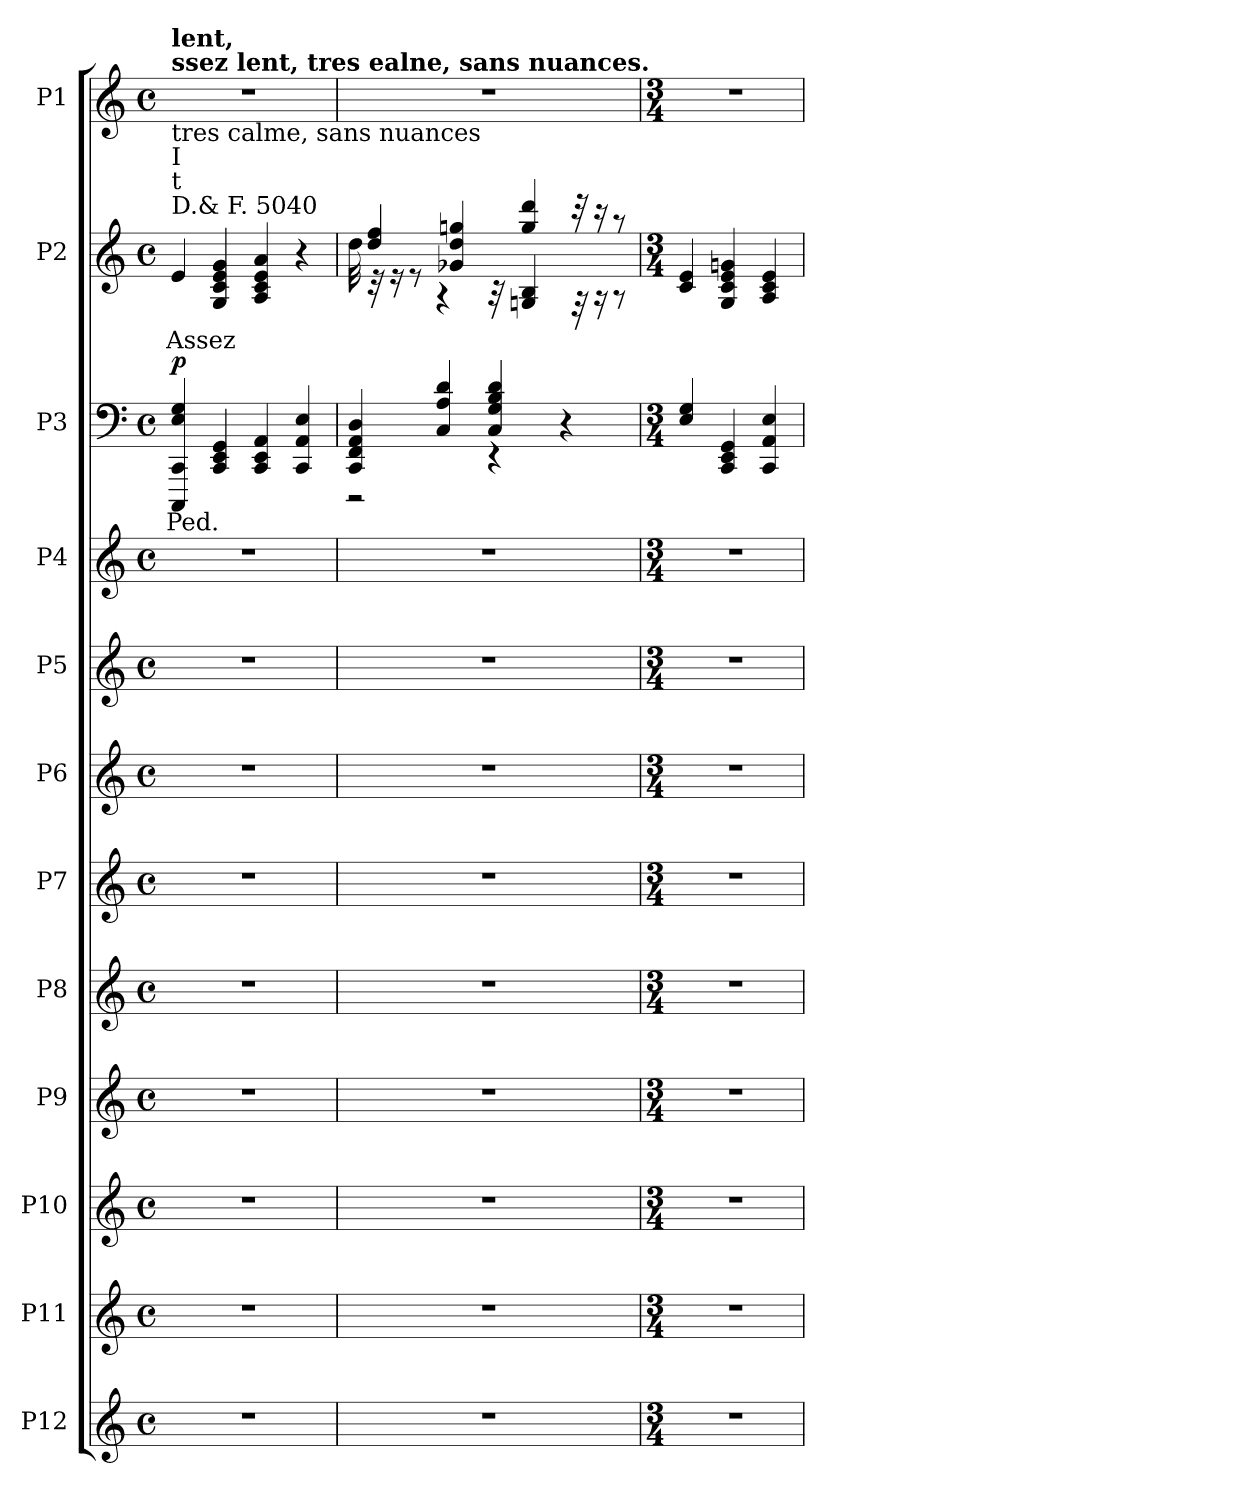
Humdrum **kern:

**kern	**kern	**kern	**kern	**kern	**kern	**kern	**kern	**kern	**kern	**text	**dynam	**kern	**text	**dynam	**kern
*part12	*part11	*part10	*part9	*part8	*part7	*part6	*part5	*part4	*part3	*part3	*part3	*part2	*part2	*part2	*part1
*staff12	*staff11	*staff10	*staff9	*staff8	*staff7	*staff6	*staff5	*staff4	*staff3	*staff3	*staff3	*staff2	*staff2	*staff2	*staff1
*I"P12	*I"P11	*I"P10	*I"P9	*I"P8	*I"P7	*I"P6	*I"P5	*I"P4	*I"P3	*	*	*I"P2	*	*	*I"P1
!!LO:PB:g=z
*clefG2	*clefG2	*clefG2	*clefG2	*clefG2	*clefG2	*clefG2	*clefG2	*clefG2	*clefF4	*	*	*clefG2	*	*	*clefG2
*k[]	*k[]	*k[]	*k[]	*k[]	*k[]	*k[]	*k[]	*k[]	*k[]	*	*	*k[]	*	*	*k[]
*C:	*C:	*C:	*C:	*C:	*C:	*C:	*C:	*C:	*C:	*	*	*C:	*	*	*C:
*M4/4	*M4/4	*M4/4	*M4/4	*M4/4	*M4/4	*M4/4	*M4/4	*M4/4	*M4/4	*	*	*M4/4	*	*	*M4/4
*met(c)	*met(c)	*met(c)	*met(c)	*met(c)	*met(c)	*met(c)	*met(c)	*met(c)	*met(c)	*	*	*met(c)	*	*	*met(c)
*MM60	*MM60	*MM60	*MM60	*MM60	*MM60	*MM60	*MM60	*MM60	*MM60	*	*	*MM60	*	*	*MM60
=1	=1	=1	=1	=1	=1	=1	=1	=1	=1	=1	=1	=1	=1	=1	=1
!	!	!	!	!	!	!	!	!	!	!LO:LY:b:color=#000000	!	!	!	!	!
!	!	!	!	!	!	!	!	!	!	!	!	!	!	!	!LO:TX:b:t=tres calme, sans nuances
!	!	!	!	!	!	!	!	!	!	!	!	!	!	!	!LO:TX:b:t=I
!	!	!	!	!	!	!	!	!	!	!	!	!	!	!	!LO:TX:b:t=t
!	!	!	!	!	!	!	!	!	!	!	!	!	!	!	!LO:TX:b:t=D.& F. 5040
!	!	!	!	!	!	!	!	!	!	!	!	!	!	!	!LO:TX:a:B:t=ssez lent, tres ealne, sans nuances.
!	!	!	!	!	!	!	!	!	!	!	!	!	!	!	!LO:TX:a:B:t=lent,
!	!	!	!	!	!	!	!	!	!	!	!	!	!LO:LY:a:color=#000000	!	!
1r	1r	1r	1r	1r	1r	1r	1r	1r	4CCCi/ 4CCi 4Ei 4Gi	Ped.	p	4ei/	Assez	mp mp	1r
.	.	.	.	.	.	.	.	.	4CCi/ 4EEi 4GGi	.	.	4Gi/ 4ci 4ei 4gi	.	.	.
.	.	.	.	.	.	.	.	.	4CCi/ 4EEi 4AAi	.	.	4Ai/ 4ci 4ei 4ai	.	.	.
.	.	.	.	.	.	.	.	.	4CCi/ 4AAi 4Ei	.	.	4r	.	.	.
=2	=2	=2	=2	=2	=2	=2	=2	=2	=2	=2	=2	=2	=2	=2	=2
*	*	*	*	*	*	*	*	*	*^	*	*	*^	*	*	*
1r	1r	1r	1r	1r	1r	1r	1r	1r	4CCi/ 4FFi 4AAi 4Di	2r	.	.	32ryy	32ddi\	.	.	1r
.	.	.	.	.	.	.	.	.	.	.	.	.	4ddi/ 4ffi	32r	.	.	.
.	.	.	.	.	.	.	.	.	.	.	.	.	.	16r	.	.	.
.	.	.	.	.	.	.	.	.	.	.	.	.	.	8r	.	.	.
.	.	.	.	.	.	.	.	.	4Ci/ 4Ai 4di	.	.	.	.	4r	.	.	.
.	.	.	.	.	.	.	.	.	.	.	.	.	4g-Xi/ 4ddi 4ggni	.	.	.	.
.	.	.	.	.	.	.	.	.	4Ci/ 4Gi 4Bi 4di	4r	.	.	.	32r	.	.	.
.	.	.	.	.	.	.	.	.	.	.	.	.	4ggi/ 4dddi	4Gni/ 4Bi	.	.	.
.	.	.	.	.	.	.	.	.	4r	4ryy	.	.	.	.	.	.	.
.	.	.	.	.	.	.	.	.	.	.	.	.	32r	32r	.	.	.
.	.	.	.	.	.	.	.	.	.	.	.	.	16r	16r	.	.	.
.	.	.	.	.	.	.	.	.	.	.	.	.	8r	8r	.	.	.
*	*	*	*	*	*	*	*	*	*v	*v	*	*	*	*	*	*	*
*	*	*	*	*	*	*	*	*	*	*	*	*v	*v	*	*	*
=3	=3	=3	=3	=3	=3	=3	=3	=3	=3	=3	=3	=3	=3	=3	=3
*M3/4	*M3/4	*M3/4	*M3/4	*M3/4	*M3/4	*M3/4	*M3/4	*M3/4	*M3/4	*	*	*M3/4	*	*	*M3/4
*	*	*	*	*	*	*	*	*	*	*	*	*^	*	*	*
!LO:N:vis=1	!LO:N:vis=1	!LO:N:vis=1	!LO:N:vis=1	!LO:N:vis=1	!LO:N:vis=1	!LO:N:vis=1	!LO:N:vis=1	!LO:N:vis=1	!	!	!	!	!	!	!	!LO:N:vis=1
*	*	*	*	*	*	*	*	*	*	*	*	*v	*v	*	*	*
2.r	2.r	2.r	2.r	2.r	2.r	2.r	2.r	2.r	4Ei/ 4Gi	.	.	4ci/ 4ei	.	.	2.r
.	.	.	.	.	.	.	.	.	4CCi/ 4EEi 4GGi	.	.	4Gi/ 4ci 4ei 4gni	.	.	.
.	.	.	.	.	.	.	.	.	4CCi/ 4AAi 4Ei	.	.	4Ai/ 4ci 4ei	.	.	.
=	=	=	=	=	=	=	=	=	=	=	=	=	=	=	=
*-	*-	*-	*-	*-	*-	*-	*-	*-	*-	*-	*-	*-	*-	*-	*-
